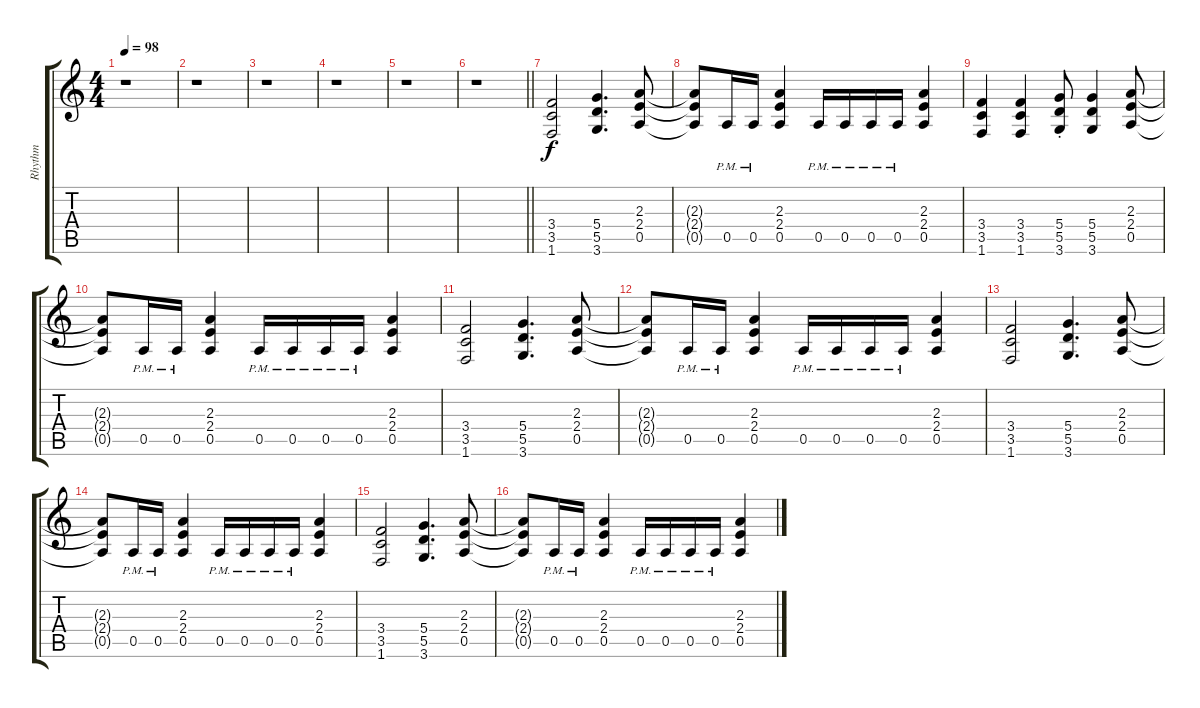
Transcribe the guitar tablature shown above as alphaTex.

\track ("Rhythm" "Rhythm") {instrument overdrivenguitar}
\staff {score tabs}
\tuning (E4 B3 G3 D3 A2 E2) {hide}
\ts (4 4)
\tempo 98
\clef g2
\ks c
r.1{dy f} |
r.1 |
r.1 |
r.1 |
r.1 |
\barLineRight lightlight
r.1 |
(3.4 3.5 1.6).2 (5.4 5.5 3.6).4{d} (2.3 2.4 0.5).8 |
(2.3{t} 2.4{t} 0.5{t}).8 0.5{pm}.16 0.5{pm}.16 (2.3 2.4 0.5).4 0.5{pm}.16 0.5{pm}.16 0.5{pm}.16 0.5{pm}.16 (2.3 2.4 0.5).4 |
(3.4 3.5 1.6).4 (3.4 3.5 1.6).4 (5.4{st} 5.5{st} 3.6{st}).8 (5.4 5.5 3.6).4 (2.3 2.4 0.5).8 |
(2.3{t} 2.4{t} 0.5{t}).8 0.5{pm}.16 0.5{pm}.16 (2.3 2.4 0.5).4 0.5{pm}.16 0.5{pm}.16 0.5{pm}.16 0.5{pm}.16 (2.3 2.4 0.5).4 |
(3.4 3.5 1.6).2 (5.4 5.5 3.6).4{d} (2.3 2.4 0.5).8 |
(2.3{t} 2.4{t} 0.5{t}).8 0.5{pm}.16 0.5{pm}.16 (2.3 2.4 0.5).4 0.5{pm}.16 0.5{pm}.16 0.5{pm}.16 0.5{pm}.16 (2.3 2.4 0.5).4 |
(3.4 3.5 1.6).2 (5.4 5.5 3.6).4{d} (2.3 2.4 0.5).8 |
(2.3{t} 2.4{t} 0.5{t}).8 0.5{pm}.16 0.5{pm}.16 (2.3 2.4 0.5).4 0.5{pm}.16 0.5{pm}.16 0.5{pm}.16 0.5{pm}.16 (2.3 2.4 0.5).4 |
(3.4 3.5 1.6).2 (5.4 5.5 3.6).4{d} (2.3 2.4 0.5).8 |
(2.3{t} 2.4{t} 0.5{t}).8 0.5{pm}.16 0.5{pm}.16 (2.3 2.4 0.5).4 0.5{pm}.16 0.5{pm}.16 0.5{pm}.16 0.5{pm}.16 (2.3 2.4 0.5).4
